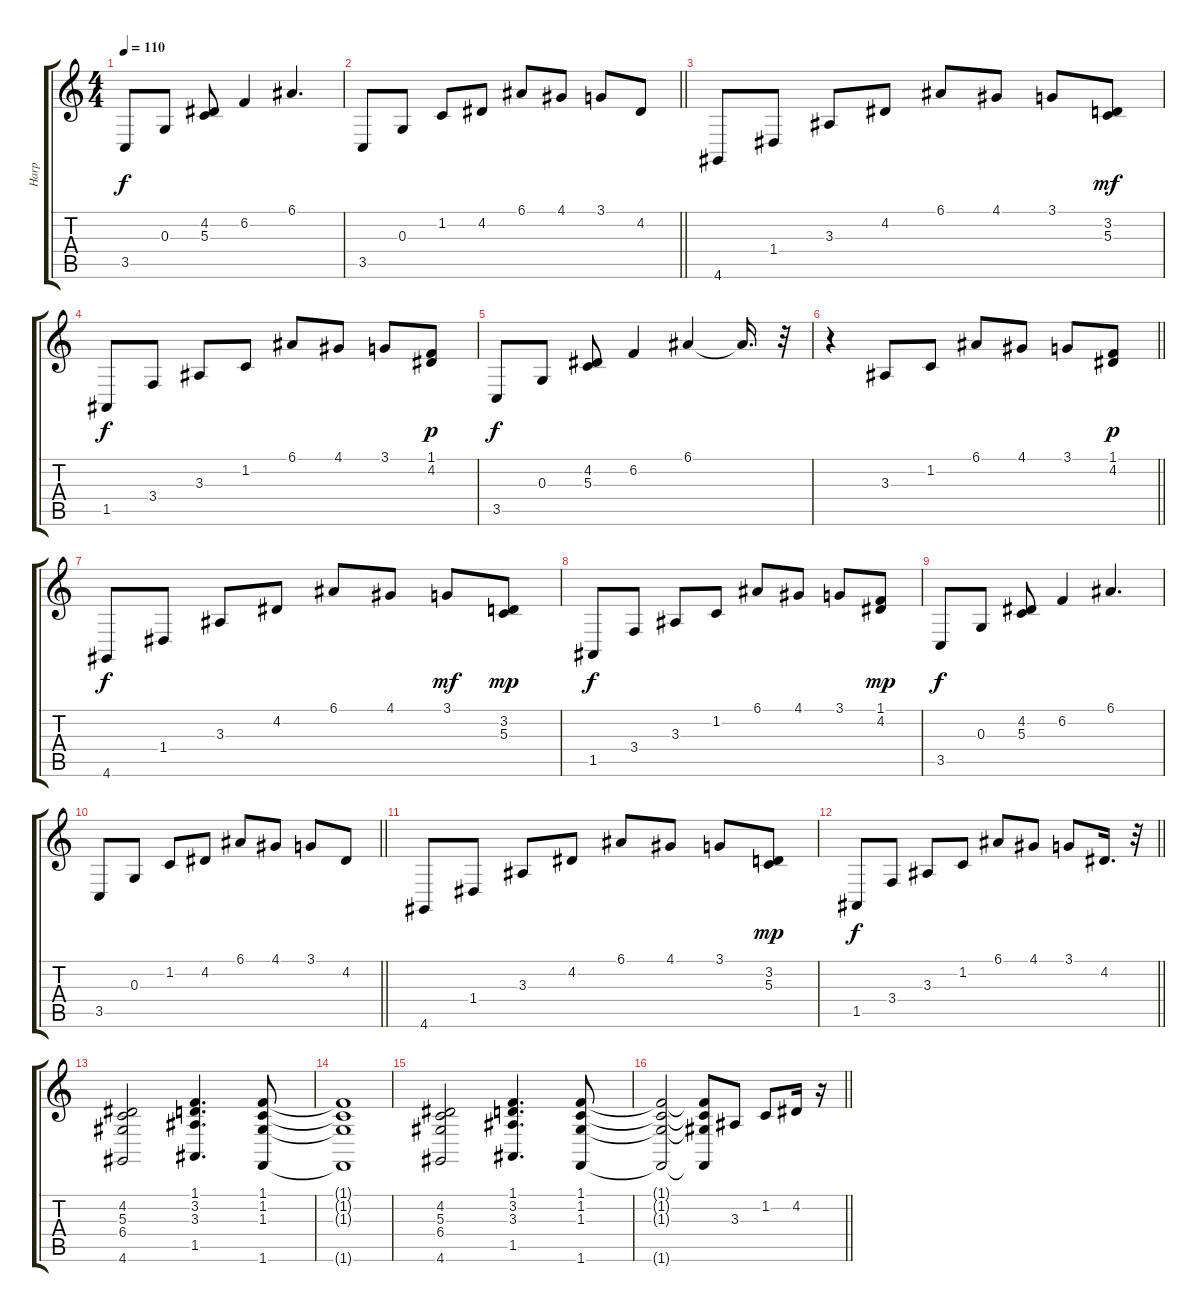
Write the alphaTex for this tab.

\track ("Harp" "Harp") {instrument orchestralharp}
\staff {score tabs}
\tuning (E4 B3 G3 D3 A2 E2) {hide}
\ts (4 4)
\tempo 110
\clef g2
\ks c
3.5.8{dy f} 0.3.8 (4.2 5.3).8 6.2.4 6.1.4{d} |
\barLineRight lightlight
3.5.8 0.3.8 1.2.8 4.2.8 6.1.8 4.1.8 3.1.8 4.2.8 |
4.6.8 1.4.8 3.3.8 4.2.8 6.1.8 4.1.8 3.1.8 (3.2 5.3).8{dy mf} |
1.5.8{dy f} 3.4.8 3.3.8 1.2.8 6.1.8 4.1.8 3.1.8 (1.1 4.2).8{dy p} |
3.5.8{dy f} 0.3.8 (4.2 5.3).8 6.2.4 6.1.4 6.1{t}.16{d} r.32 |
\barLineRight lightlight
r.4 3.3.8 1.2.8 6.1.8 4.1.8 3.1.8 (1.1 4.2).8{dy p} |
4.6.8{dy f} 1.4.8 3.3.8 4.2.8 6.1.8 4.1.8 3.1.8{dy mf} (3.2 5.3).8{dy mp} |
1.5.8{dy f} 3.4.8 3.3.8 1.2.8 6.1.8 4.1.8 3.1.8 (1.1 4.2).8{dy mp} |
3.5.8{dy f} 0.3.8 (4.2 5.3).8 6.2.4 6.1.4{d} |
\barLineRight lightlight
3.5.8 0.3.8 1.2.8 4.2.8 6.1.8 4.1.8 3.1.8 4.2.8 |
4.6.8 1.4.8 3.3.8 4.2.8 6.1.8 4.1.8 3.1.8 (3.2 5.3).8{dy mp} |
\barLineRight lightlight
1.5.8{dy f} 3.4.8 3.3.8 1.2.8 6.1.8 4.1.8 3.1.8 4.2.16{d} r.32 |
(4.2 5.3 6.4 4.6).2 (1.1 3.2 3.3 1.5).4{d} (1.1 1.2 1.3 1.6).8 |
(1.1{t} 1.2{t} 1.3{t} 1.6{t}).1 |
(4.2 5.3 6.4 4.6).2 (1.1 3.2 3.3 1.5).4{d} (1.1 1.2 1.3 1.6).8 |
\barLineRight lightlight
(1.1{t} 1.2{t} 1.3{t} 1.6{t}).2 (1.1{t} 1.2{t} 1.3{t} 1.6{t}).8 3.3.8 1.2.8 4.2.16 r.16
